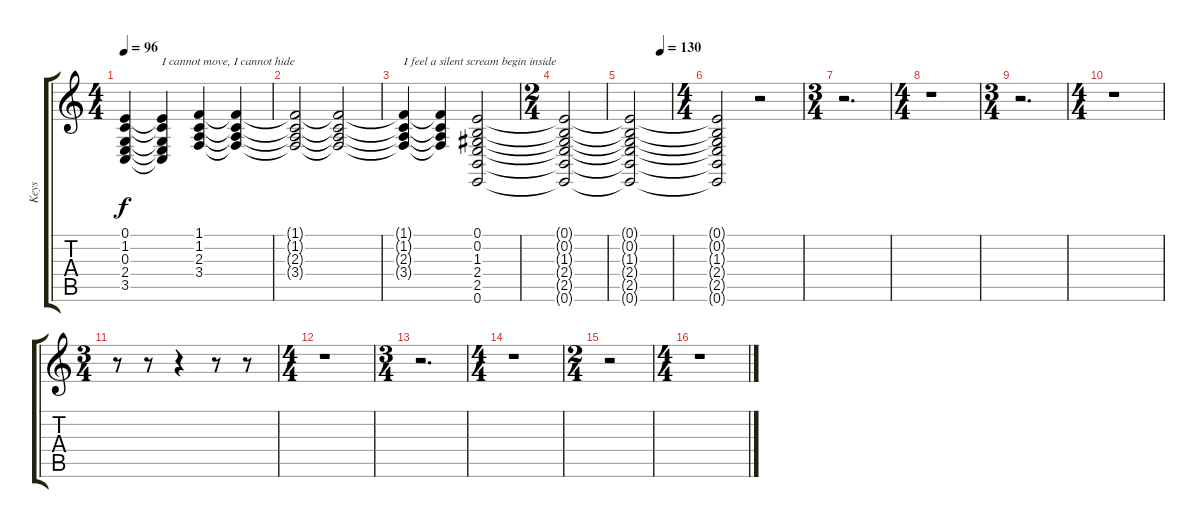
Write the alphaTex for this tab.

\track ("Keys" "Keys") {instrument pad3polysynth}
\staff {score tabs}
\tuning (E4 B3 G3 D3 A2 E2) {hide}
\ts (4 4)
\tempo 96
\clef g2
\ks c
(0.1{t} 1.2{t} 0.3{t} 2.4{t} 3.5{t}).4{dy f} (0.1{t} 1.2{t} 0.3{t} 2.4{t} 3.5{t}).4{txt "I cannot move, I cannot hide"} (1.1 1.2 2.3 3.4).4 (1.1{t} 1.2{t} 2.3{t} 3.4{t}).4 |
(1.1{t} 1.2{t} 2.3{t} 3.4{t}).2 (1.1{t} 1.2{t} 2.3{t} 3.4{t}).2 |
(1.1{t} 1.2{t} 2.3{t} 3.4{t}).4{txt "I feel a silent scream begin inside "} (1.1{t} 1.2{t} 2.3{t} 3.4{t}).4 (0.1 0.2 1.3 2.4 2.5 0.6).2 |
\ts (2 4)
(0.1{t} 0.2{t} 1.3{t} 2.4{t} 2.5{t} 0.6{t}).2 |
\tempo (130 0.75)
(0.1{t} 0.2{t} 1.3{t} 2.4{t} 2.5{t} 0.6{t}).2 |
\ts (4 4)
(0.1{t} 0.2{t} 1.3{t} 2.4{t} 2.5{t} 0.6{t}).2 r.2 |
\ts (3 4)
r.2{d} |
\ts (4 4)
r.1 |
\ts (3 4)
r.2{d} |
\ts (4 4)
r.1 |
\ts (3 4)
r.8 r.8 r.4 r.8 r.8 |
\ts (4 4)
r.1 |
\ts (3 4)
r.2{d} |
\ts (4 4)
r.1 |
\ts (2 4)
r.2 |
\ts (4 4)
r.1
